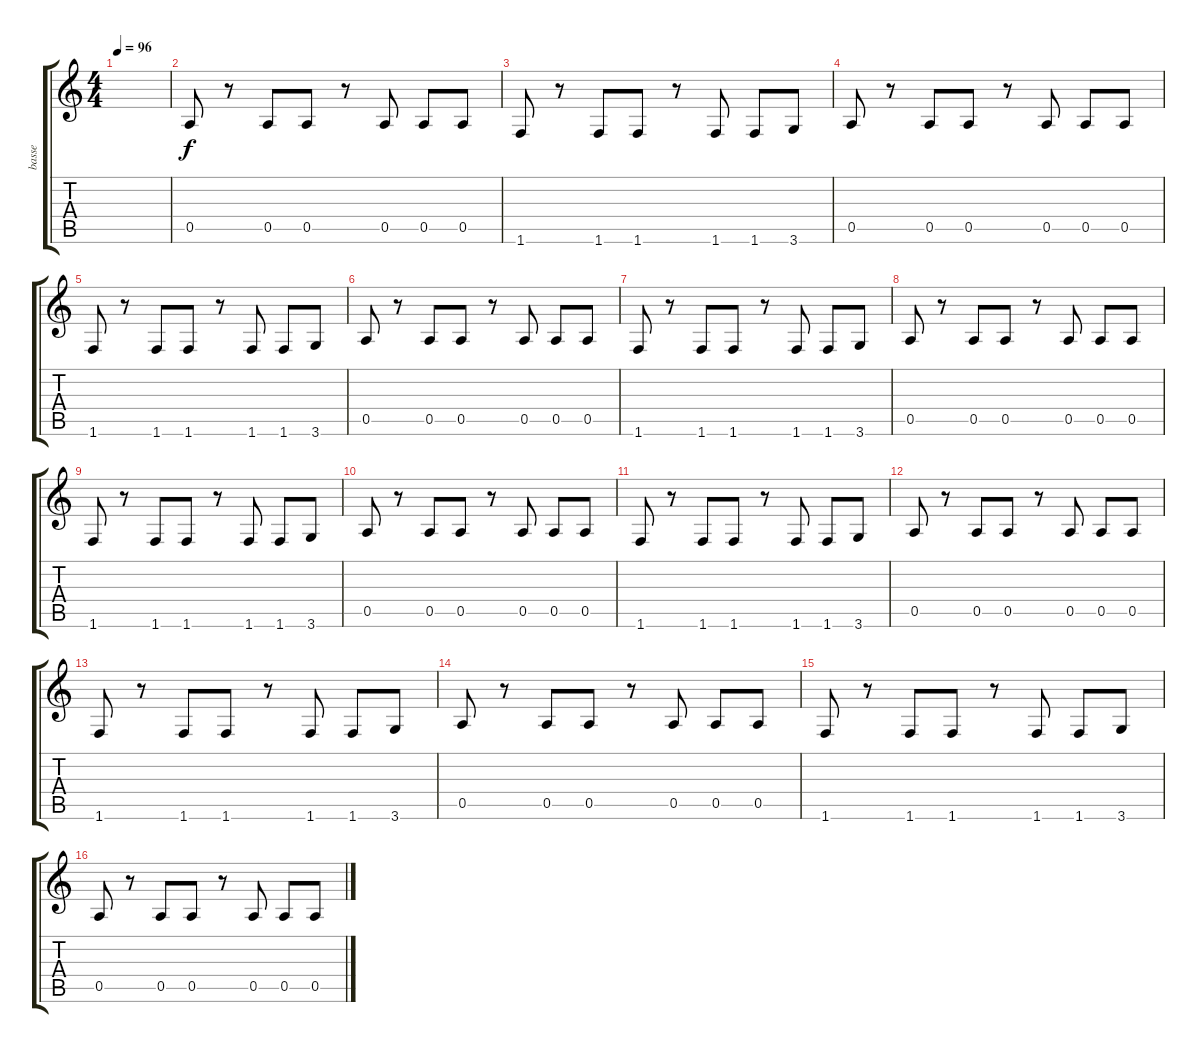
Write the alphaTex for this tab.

\track ("basse" "basse") {instrument electricbassfinger}
\staff {score tabs}
\tuning (E4 B3 G3 D3 A2 E2) {hide}
\ts (4 4)
\tempo 96
\clef g2
\ks c
|
0.5.8 r.8 0.5.8 0.5.8 r.8 0.5.8 0.5.8 0.5.8 |
1.6.8 r.8 1.6.8 1.6.8 r.8 1.6.8 1.6.8 3.6.8 |
0.5.8 r.8 0.5.8 0.5.8 r.8 0.5.8 0.5.8 0.5.8 |
1.6.8 r.8 1.6.8 1.6.8 r.8 1.6.8 1.6.8 3.6.8 |
0.5.8 r.8 0.5.8 0.5.8 r.8 0.5.8 0.5.8 0.5.8 |
1.6.8 r.8 1.6.8 1.6.8 r.8 1.6.8 1.6.8 3.6.8 |
0.5.8 r.8 0.5.8 0.5.8 r.8 0.5.8 0.5.8 0.5.8 |
1.6.8 r.8 1.6.8 1.6.8 r.8 1.6.8 1.6.8 3.6.8 |
0.5.8 r.8 0.5.8 0.5.8 r.8 0.5.8 0.5.8 0.5.8 |
1.6.8 r.8 1.6.8 1.6.8 r.8 1.6.8 1.6.8 3.6.8 |
0.5.8 r.8 0.5.8 0.5.8 r.8 0.5.8 0.5.8 0.5.8 |
1.6.8 r.8 1.6.8 1.6.8 r.8 1.6.8 1.6.8 3.6.8 |
0.5.8 r.8 0.5.8 0.5.8 r.8 0.5.8 0.5.8 0.5.8 |
1.6.8 r.8 1.6.8 1.6.8 r.8 1.6.8 1.6.8 3.6.8 |
0.5.8 r.8 0.5.8 0.5.8 r.8 0.5.8 0.5.8 0.5.8
